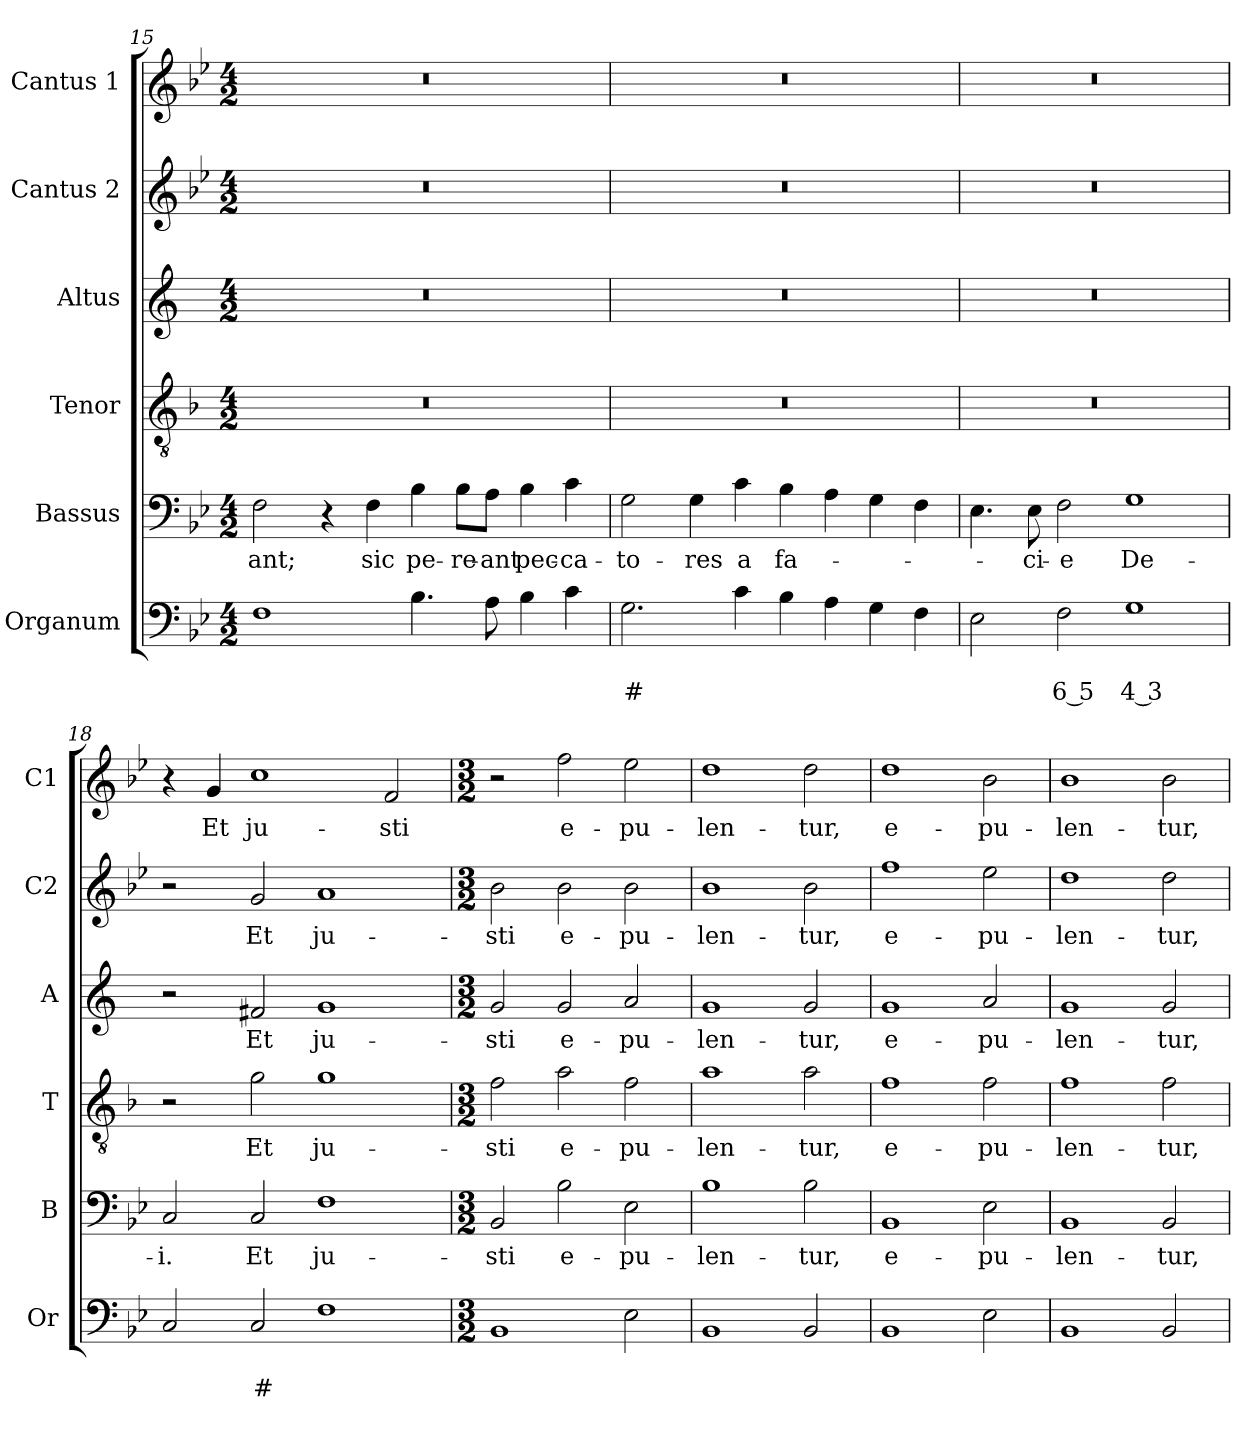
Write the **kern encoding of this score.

**kern	**text	**text	**kern	**text	**kern	**text	**kern	**text	**kern	**text	**kern	**text
*part6	*part6	*part6	*part5	*part5	*part4	*part4	*part3	*part3	*part2	*part2	*part1	*part1
*staff6	*staff6	*staff6	*staff5	*staff5	*staff4	*staff4	*staff3	*staff3	*staff2	*staff2	*staff1	*staff1
*I"Organum	*	*	*I"Bassus	*	*I"Tenor	*	*I"Altus	*	*I"Cantus 2	*	*I"Cantus 1	*
*I'Or	*	*	*I'B	*	*I'T	*	*I'A	*	*I'C2	*	*I'C1	*
*clefF4	*	*	*clefF4	*	*clefGv2	*	*clefG2	*	*clefG2	*	*clefG2	*
*	*	*	*	*	*ITrd4c7	*	*ITrd1c2	*	*	*	*	*
*k[b-e-]	*	*	*k[b-e-]	*	*k[b-e-]	*	*k[b-e-]	*	*k[b-e-]	*	*k[b-e-]	*
*B-:	*	*	*B-:	*	*B-:	*	*B-:	*	*B-:	*	*B-:	*
*M4/2	*	*	*M4/2	*	*M4/2	*	*M4/2	*	*M4/2	*	*M4/2	*
=15	=15	=15	=15	=15	=15	=15	=15	=15	=15	=15	=15	=15
!	!	!	!	!LO:LY:b	!	!	!	!	!	!	!	!
1F	.	.	2F\	-ant;	0r	.	0r	.	0r	.	0r	.
.	.	.	4r	.	.	.	.	.	.	.	.	.
!	!	!	!	!LO:LY:b	!	!	!	!	!	!	!	!
.	.	.	4F\	sic	.	.	.	.	.	.	.	.
!	!	!	!	!LO:LY:b	!	!	!	!	!	!	!	!
4.B-\	.	.	4B-\	pe-	.	.	.	.	.	.	.	.
!	!	!	!	!LO:LY:b	!	!	!	!	!	!	!	!
.	.	.	8B-\L	-re-	.	.	.	.	.	.	.	.
!	!	!	!	!LO:LY:b	!	!	!	!	!	!	!	!
8A\	.	.	8A\J	-ant	.	.	.	.	.	.	.	.
!	!	!	!	!LO:LY:b	!	!	!	!	!	!	!	!
4B-\	.	.	4B-\	pec-	.	.	.	.	.	.	.	.
!	!	!	!	!LO:LY:b	!	!	!	!	!	!	!	!
4c\	.	.	4c\	-ca-	.	.	.	.	.	.	.	.
=16	=16	=16	=16	=16	=16	=16	=16	=16	=16	=16	=16	=16
!	!	!LO:LY:b	!	!LO:LY:b	!	!	!	!	!	!	!	!
2.G\	.	#	2G\	-to-	0r	.	0r	.	0r	.	0r	.
!	!	!	!	!LO:LY:b	!	!	!	!	!	!	!	!
.	.	.	4G\	-res	.	.	.	.	.	.	.	.
!	!	!	!	!LO:LY:b	!	!	!	!	!	!	!	!
4c\	.	.	4c\	a	.	.	.	.	.	.	.	.
!	!	!	!	!LO:LY:b	!	!	!	!	!	!	!	!
4B-\	.	.	4B-\	fa-	.	.	.	.	.	.	.	.
4A\	.	.	4A\	.	.	.	.	.	.	.	.	.
4G\	.	.	4G\	.	.	.	.	.	.	.	.	.
4F\	.	.	4F\	.	.	.	.	.	.	.	.	.
=17	=17	=17	=17	=17	=17	=17	=17	=17	=17	=17	=17	=17
2E-\	.	.	4.E-\	.	0r	.	0r	.	0r	.	0r	.
!	!	!	!	!LO:LY:b	!	!	!	!	!	!	!	!
.	.	.	8E-\	-ci-	.	.	.	.	.	.	.	.
!	!	!LO:LY:b	!	!LO:LY:b	!	!	!	!	!	!	!	!
2F\	.	6 5	2F\	-e	.	.	.	.	.	.	.	.
!	!	!LO:LY:b	!	!LO:LY:b	!	!	!	!	!	!	!	!
1G	.	4 3	1G	De-	.	.	.	.	.	.	.	.
!!LO:LB:g=z
=18	=18	=18	=18	=18	=18	=18	=18	=18	=18	=18	=18	=18
!	!	!	!	!LO:LY:b	!	!	!	!	!	!	!	!
2C/	.	.	2C/	-i.	2r	.	2r	.	2r	.	4r	.
!	!	!	!	!	!	!	!	!	!	!	!	!LO:LY:b
.	.	.	.	.	.	.	.	.	.	.	4g/	Et
!	!	!LO:LY:b	!	!LO:LY:b	!	!LO:LY:b	!	!LO:LY:b	!	!LO:LY:b	!	!LO:LY:b
2C/	.	#	2C/	Et	2c\	Et	2en/	Et	2g/	Et	1cc	ju-
!	!	!	!	!LO:LY:b	!	!LO:LY:b	!	!LO:LY:b	!	!LO:LY:b	!	!
1F	.	.	1F	ju-	1c	ju-	1f	ju-	1a	ju-	.	.
!	!	!	!	!	!	!	!	!	!	!	!	!LO:LY:b
.	.	.	.	.	.	.	.	.	.	.	2f/	-sti
=19	=19	=19	=19	=19	=19	=19	=19	=19	=19	=19	=19	=19
*M3/2	*	*	*M3/2	*	*M3/2	*	*M3/2	*	*M3/2	*	*M3/2	*
!	!	!	!	!LO:LY:b	!	!LO:LY:b	!	!LO:LY:b	!	!LO:LY:b	!	!
1BB-	.	.	2BB-/	-sti	2B-\	-sti	2f/	-sti	2b-\	-sti	2r	.
!	!	!	!	!LO:LY:b	!	!LO:LY:b	!	!LO:LY:b	!	!LO:LY:b	!	!LO:LY:b
.	.	.	2B-\	e-	2d\	e-	2f/	e-	2b-\	e-	2ff\	e-
!	!	!	!	!LO:LY:b	!	!LO:LY:b	!	!LO:LY:b	!	!LO:LY:b	!	!LO:LY:b
2E-\	.	.	2E-\	-pu-	2B-\	-pu-	2g/	-pu-	2b-\	-pu-	2ee-\	-pu-
=20	=20	=20	=20	=20	=20	=20	=20	=20	=20	=20	=20	=20
!	!	!	!	!LO:LY:b	!	!LO:LY:b	!	!LO:LY:b	!	!LO:LY:b	!	!LO:LY:b
1BB-	.	.	1B-	-len-	1d	-len-	1f	-len-	1b-	-len-	1dd	-len-
!	!	!	!	!LO:LY:b	!	!LO:LY:b	!	!LO:LY:b	!	!LO:LY:b	!	!LO:LY:b
2BB-/	.	.	2B-\	-tur,	2d\	-tur,	2f/	-tur,	2b-\	-tur,	2dd\	-tur,
=21	=21	=21	=21	=21	=21	=21	=21	=21	=21	=21	=21	=21
!	!	!	!	!LO:LY:b	!	!LO:LY:b	!	!LO:LY:b	!	!LO:LY:b	!	!LO:LY:b
1BB-	.	.	1BB-	e-	1B-	e-	1f	e-	1ff	e-	1dd	e-
!	!	!	!	!LO:LY:b	!	!LO:LY:b	!	!LO:LY:b	!	!LO:LY:b	!	!LO:LY:b
2E-\	.	.	2E-\	-pu-	2B-\	-pu-	2g/	-pu-	2ee-\	-pu-	2b-\	-pu-
=22	=22	=22	=22	=22	=22	=22	=22	=22	=22	=22	=22	=22
!	!	!	!	!LO:LY:b	!	!LO:LY:b	!	!LO:LY:b	!	!LO:LY:b	!	!LO:LY:b
1BB-	.	.	1BB-	-len-	1B-	-len-	1f	-len-	1dd	-len-	1b-	-len-
!	!	!	!	!LO:LY:b	!	!LO:LY:b	!	!LO:LY:b	!	!LO:LY:b	!	!LO:LY:b
2BB-/	.	.	2BB-/	-tur,	2B-\	-tur,	2f/	-tur,	2dd\	-tur,	2b-\	-tur,
=	=	=	=	=	=	=	=	=	=	=	=	=
*-	*-	*-	*-	*-	*-	*-	*-	*-	*-	*-	*-	*-
